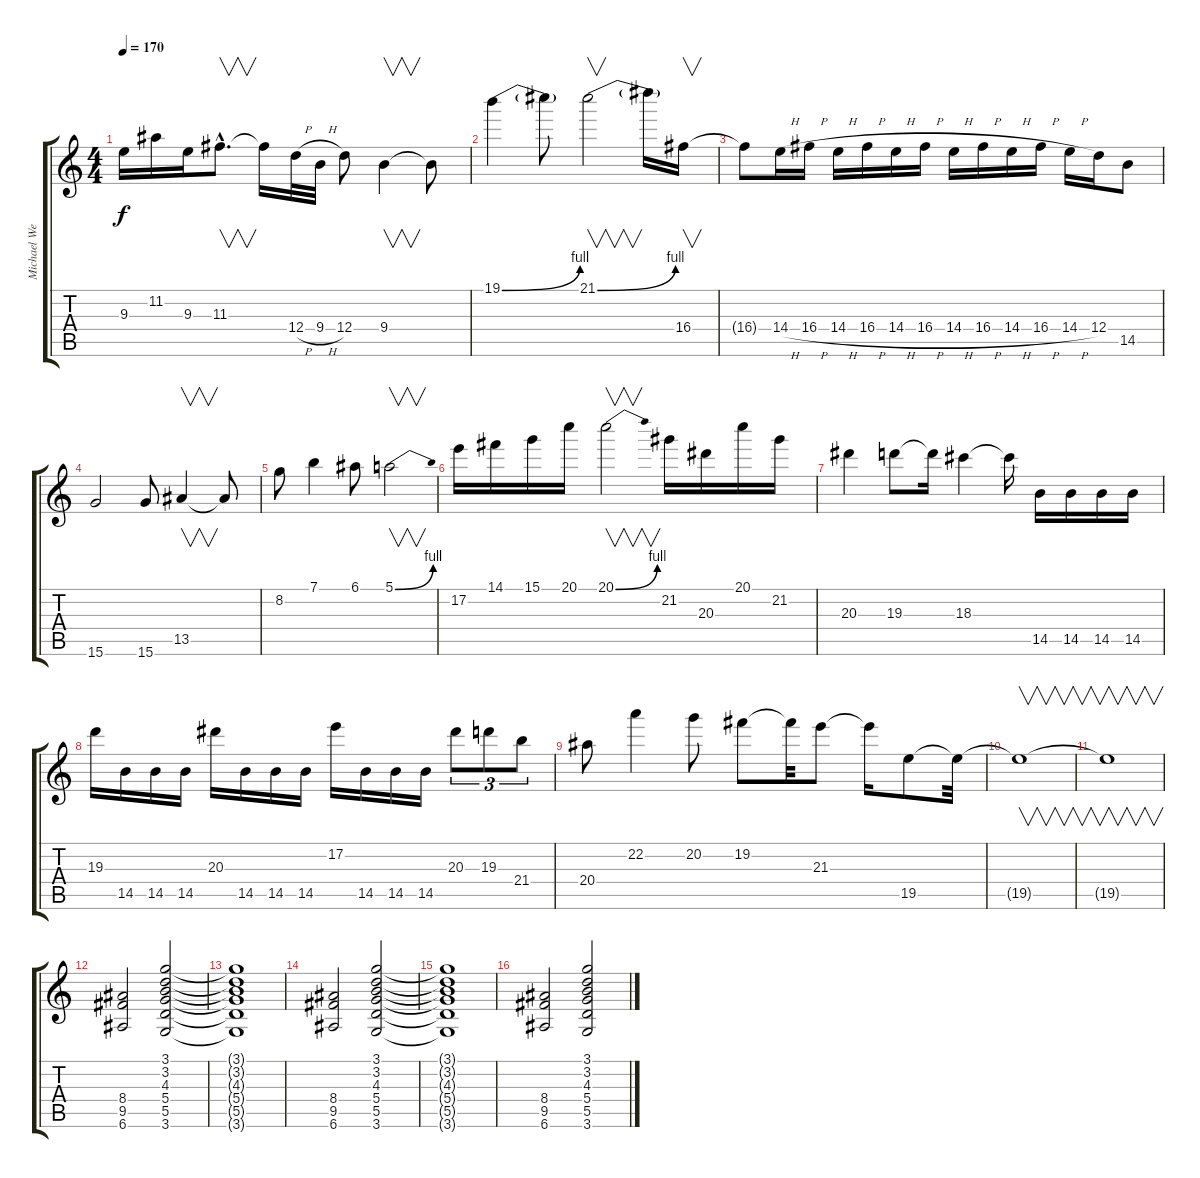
\track ("Michael Weikath" "Michael We") {instrument distortionguitar}
\staff {score tabs}
\tuning (E4 B3 G3 D3 A2 E2) {hide}
\ts (4 4)
\tempo 170
\clef g2
\ks c
9.3.16{dy f} 11.2.16 9.3.16 11.3{hac}.8{v d} 11.3{t}.16 12.4{h}.32 9.4{h}.32 12.4.8 9.4.4{v} 9.4{t}.8 |
19.1{be (bend 0 0 60 4)}.4 19.1{t}.8 21.1{be (bend 0 0 60 4)}.2{v} 21.1{t}.16 16.4.16{v} |
16.4{t}.8 14.4{h}.16 16.4{h}.16 14.4{h}.16 16.4{h}.16 14.4{h}.16 16.4{h}.16 14.4{h}.16 16.4{h}.16 14.4{h}.16 16.4{h}.16 14.4{h}.16 12.4.16 14.5.8 |
15.6.2 15.6.8 13.5.4{v} 13.5{t}.8 |
8.2.8 7.1.4 6.1.8 5.1{be (bend 0 0 60 4)}.2{v} |
17.2.16{instrument distortionguitar} 14.1.16 15.1.16 20.1.16 20.1{be (bend 0 0 60 4)}.2{v} 21.2.16 20.3.16 20.1.16 21.2.16 |
20.3.4 19.3.8 19.3{t}.16 18.3.4 18.3{t}.16 14.5.16 14.5.16 14.5.16{instrument electricguitarmuted} 14.5.16 |
19.3.16{instrument distortionguitar} 14.5.16 14.5.16{instrument electricguitarmuted} 14.5.16 20.3.16{instrument distortionguitar} 14.5.16 14.5.16{instrument electricguitarmuted} 14.5.16 17.2.16{instrument distortionguitar} 14.5.16 14.5.16{instrument electricguitarmuted} 14.5.16 20.3.8{tu (3 2) instrument distortionguitar} 19.3.8{tu (3 2)} 21.4.8{tu (3 2)} |
20.4.8 22.2.4 20.2.8 19.2.8 19.2{t}.32 21.3.8 21.3{t}.16 19.5.8 19.5{t}.32 |
19.5{t}.1{v} |
19.5{t}.1{v} |
(8.4 9.5 6.6).2{volume 12 instrument distortionguitar} (3.1 3.2 4.3 5.4 5.5 3.6).2{volume 12} |
(3.1{t} 3.2{t} 4.3{t} 5.4{t} 5.5{t} 3.6{t}).1 |
(8.4 9.5 6.6).2 (3.1 3.2 4.3 5.4 5.5 3.6).2 |
(3.1{t} 3.2{t} 4.3{t} 5.4{t} 5.5{t} 3.6{t}).1 |
(8.4 9.5 6.6).2 (3.1 3.2 4.3 5.4 5.5 3.6).2
